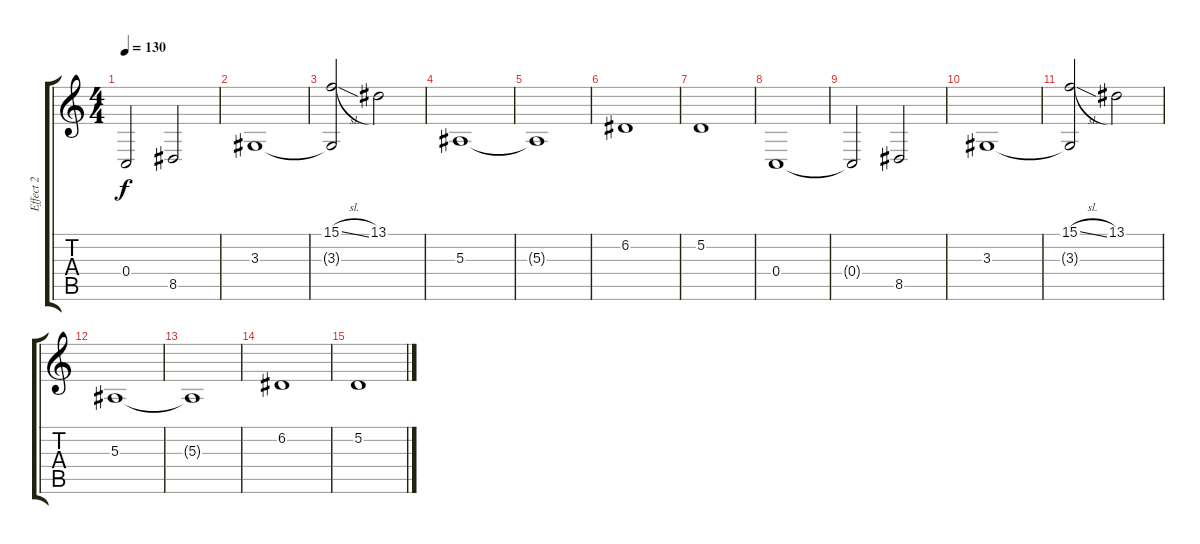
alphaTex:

\track ("Effect 2" "Effect 2") {instrument pad2warm}
\staff {score tabs}
\tuning (D4 A3 F3 C3 G2 C2) {hide}
\ts (4 4)
\tempo 130
\clef g2
\ks c
0.4{t}.2{dy f} 8.5.2 |
3.3.1 |
(15.1{sl} 3.3{t}).2 13.1.2 |
5.3.1 |
5.3{t}.1 |
6.2.1 |
5.2.1 |
0.4.1 |
0.4{t}.2 8.5.2 |
3.3.1 |
(15.1{sl} 3.3{t}).2 13.1.2 |
5.3.1 |
5.3{t}.1 |
6.2.1 |
5.2.1
